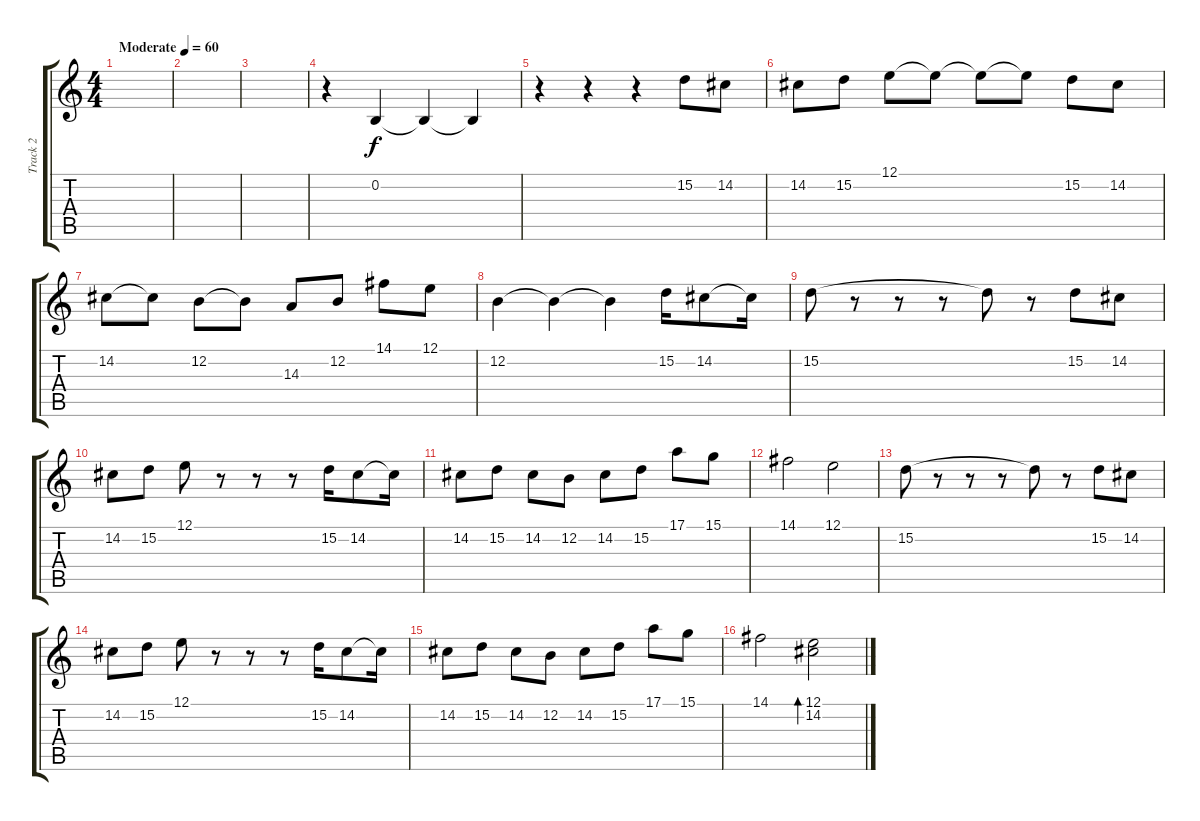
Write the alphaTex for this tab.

\track ("Track 2" "Track 2") {instrument brightacousticpiano}
\staff {score tabs}
\tuning (E4 B3 G3 D3 A2 E2) {hide}
\ts (4 4)
\tempo (60 "Moderate")
\clef g2
\ks c
|
|
|
r.4 0.2.4 0.2{t}.4 0.2{t}.4 |
r.4 r.4 r.4 15.2.8 14.2.8 |
14.2.8 15.2.8 12.1.8 12.1{t}.8 12.1{t}.8 12.1{t}.8 15.2.8 14.2.8 |
14.2.8 14.2{t}.8 12.2.8 12.2{t}.8 14.3.8 12.2.8 14.1.8 12.1.8 |
12.2.4 12.2{t}.4 12.2{t}.4 15.2.16 14.2.8 14.2{t}.16 |
15.2.8 r.8 r.8 r.8 15.2{t}.8 r.8 15.2.8 14.2.8 |
14.2.8 15.2.8 12.1.8 r.8 r.8 r.8 15.2.16 14.2.8 14.2{t}.16 |
14.2.8 15.2.8 14.2.8 12.2.8 14.2.8 15.2.8 17.1.8 15.1.8 |
14.1.2 12.1.2 |
15.2.8 r.8 r.8 r.8 15.2{t}.8 r.8 15.2.8 14.2.8 |
14.2.8 15.2.8 12.1.8 r.8 r.8 r.8 15.2.16 14.2.8 14.2{t}.16 |
14.2.8 15.2.8 14.2.8 12.2.8 14.2.8 15.2.8 17.1.8 15.1.8 |
14.1.2 (12.1 14.2).2{bd 240}
